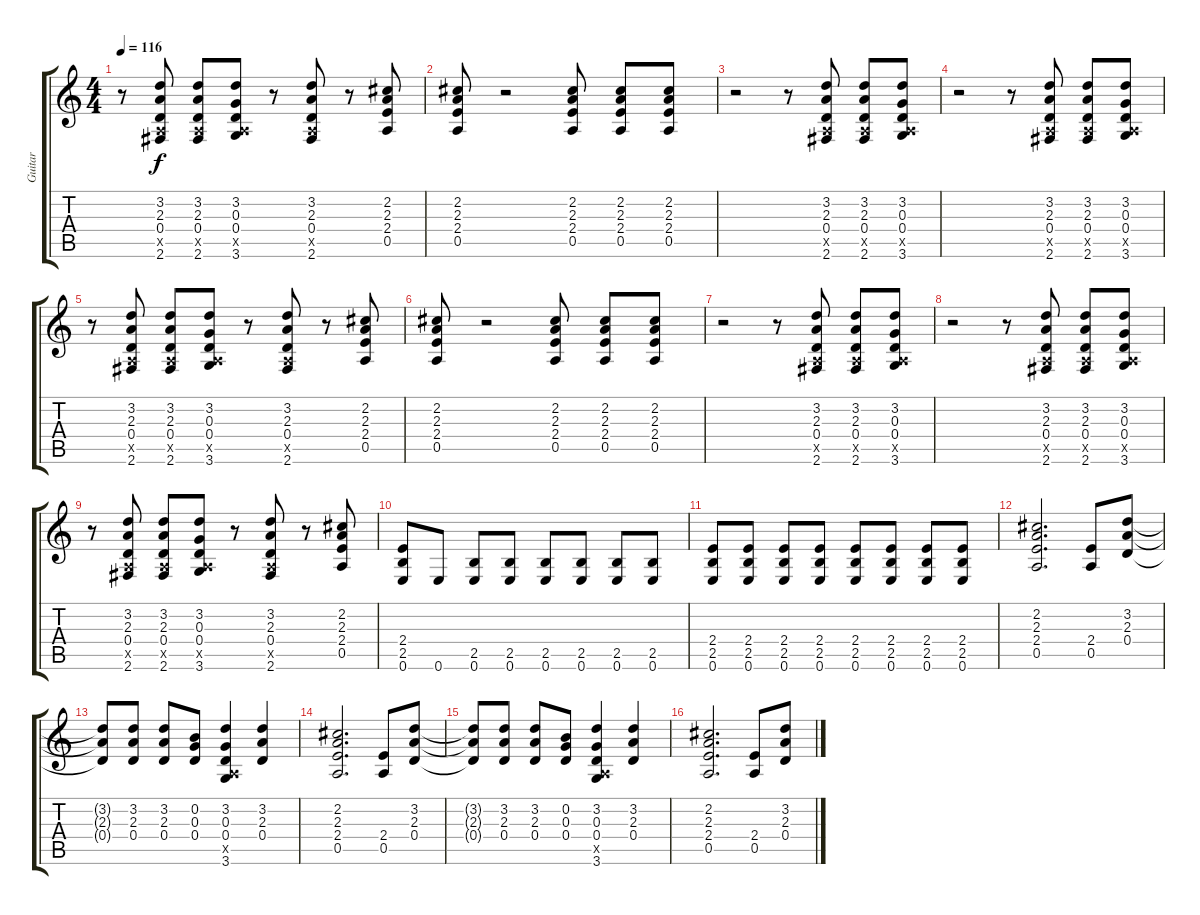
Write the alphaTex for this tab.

\track ("Guitar" "Guitar") {instrument overdrivenguitar}
\staff {score tabs}
\tuning (E4 B3 G3 D3 A2 E2) {hide}
\ts (4 4)
\tempo 116
\clef g2
\ks c
r.8{dy f} (3.2 2.3 0.4 0.5{x} 2.6).8 (3.2 2.3 0.4 0.5{x} 2.6).8 (3.2 0.3 0.4 0.5{x} 3.6).8 r.8 (3.2 2.3 0.4 0.5{x} 2.6).8 r.8 (2.2 2.3 2.4 0.5).8 |
(2.2 2.3 2.4 0.5).8 r.2 (2.2 2.3 2.4 0.5).8 (2.2 2.3 2.4 0.5).8 (2.2 2.3 2.4 0.5).8 |
r.2 r.8 (3.2 2.3 0.4 0.5{x} 2.6).8 (3.2 2.3 0.4 0.5{x} 2.6).8 (3.2 0.3 0.4 0.5{x} 3.6).8 |
r.2 r.8 (3.2 2.3 0.4 0.5{x} 2.6).8 (3.2 2.3 0.4 0.5{x} 2.6).8 (3.2 0.3 0.4 0.5{x} 3.6).8 |
r.8 (3.2 2.3 0.4 0.5{x} 2.6).8 (3.2 2.3 0.4 0.5{x} 2.6).8 (3.2 0.3 0.4 0.5{x} 3.6).8 r.8 (3.2 2.3 0.4 0.5{x} 2.6).8 r.8 (2.2 2.3 2.4 0.5).8 |
(2.2 2.3 2.4 0.5).8 r.2 (2.2 2.3 2.4 0.5).8 (2.2 2.3 2.4 0.5).8 (2.2 2.3 2.4 0.5).8 |
r.2 r.8 (3.2 2.3 0.4 0.5{x} 2.6).8 (3.2 2.3 0.4 0.5{x} 2.6).8 (3.2 0.3 0.4 0.5{x} 3.6).8 |
r.2 r.8 (3.2 2.3 0.4 0.5{x} 2.6).8 (3.2 2.3 0.4 0.5{x} 2.6).8 (3.2 0.3 0.4 0.5{x} 3.6).8 |
r.8 (3.2 2.3 0.4 0.5{x} 2.6).8 (3.2 2.3 0.4 0.5{x} 2.6).8 (3.2 0.3 0.4 0.5{x} 3.6).8 r.8 (3.2 2.3 0.4 0.5{x} 2.6).8 r.8 (2.2 2.3 2.4 0.5).8 |
(2.4 2.5 0.6).8 0.6.8 (2.5 0.6).8 (2.5 0.6).8 (2.5 0.6).8 (2.5 0.6).8 (2.5 0.6).8 (2.5 0.6).8 |
(2.4 2.5 0.6).8 (2.4 2.5 0.6).8 (2.4 2.5 0.6).8 (2.4 2.5 0.6).8 (2.4 2.5 0.6).8 (2.4 2.5 0.6).8 (2.4 2.5 0.6).8 (2.4 2.5 0.6).8 |
(2.2 2.3 2.4 0.5).2{d} (2.4 0.5).8 (3.2 2.3 0.4).8 |
(3.2{t} 2.3{t} 0.4{t}).8 (3.2 2.3 0.4).8 (3.2 2.3 0.4).8 (0.2 0.3 0.4).8 (3.2 0.3 0.4 0.5{x} 3.6).4 (3.2 2.3 0.4).4 |
(2.2 2.3 2.4 0.5).2{d} (2.4 0.5).8 (3.2 2.3 0.4).8 |
(3.2{t} 2.3{t} 0.4{t}).8 (3.2 2.3 0.4).8 (3.2 2.3 0.4).8 (0.2 0.3 0.4).8 (3.2 0.3 0.4 0.5{x} 3.6).4 (3.2 2.3 0.4).4 |
(2.2 2.3 2.4 0.5).2{d} (2.4 0.5).8 (3.2 2.3 0.4).8
